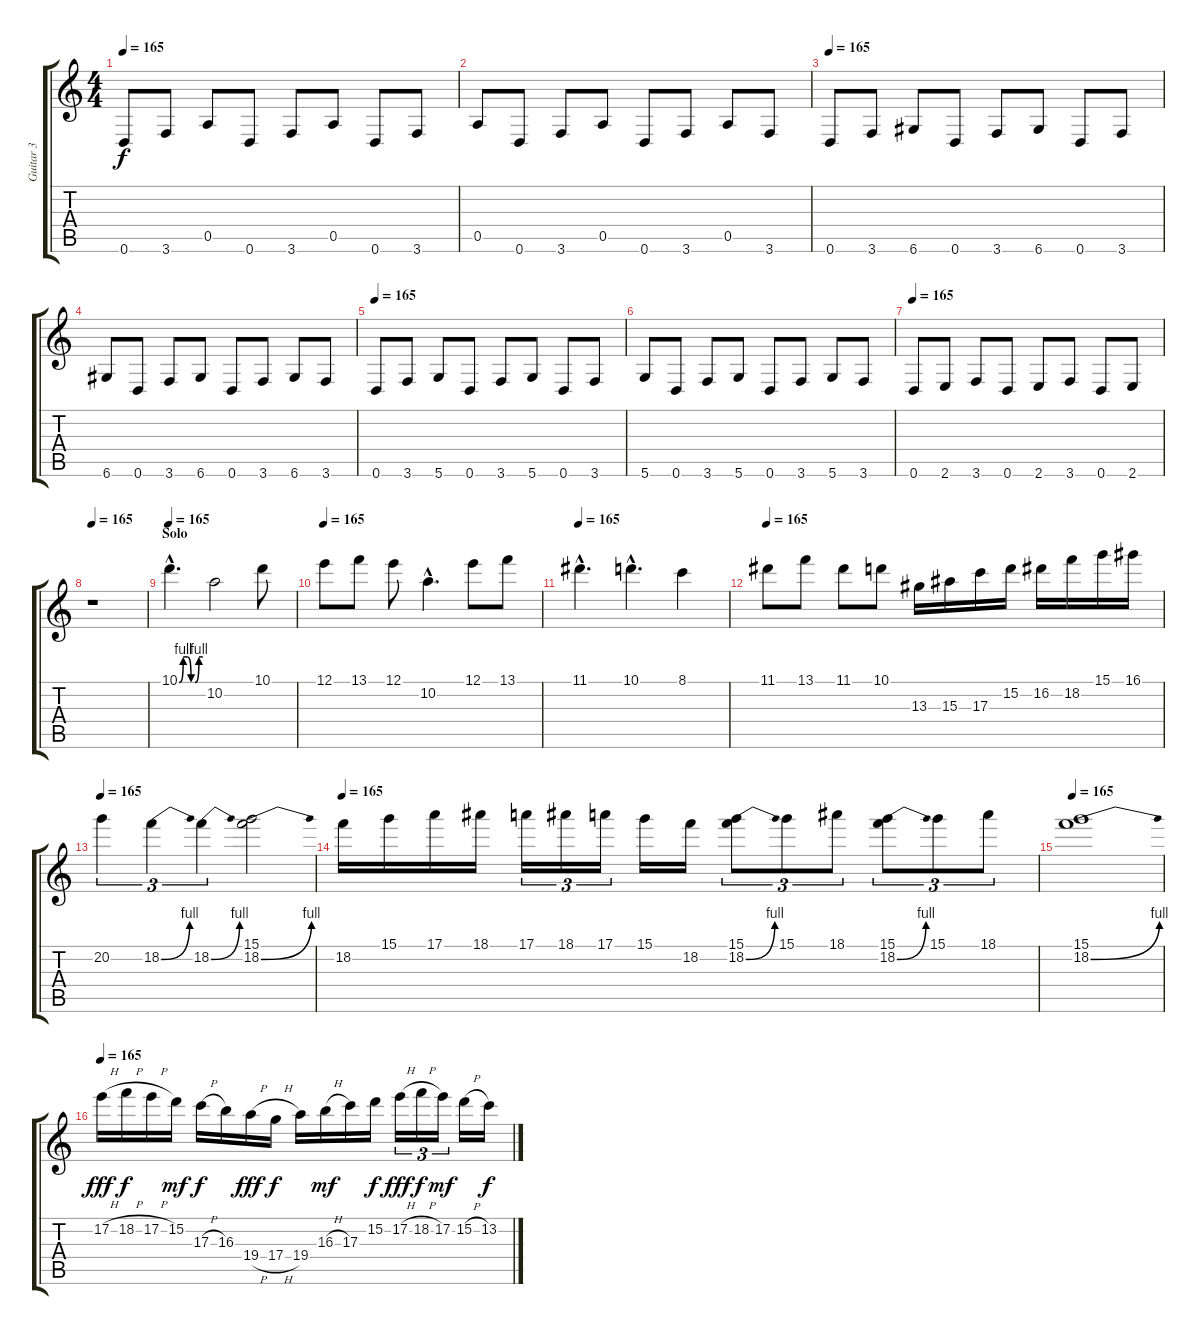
\track ("Guitar 3" "Guitar 3") {instrument distortionguitar}
\staff {score tabs}
\tuning (E4 B3 G3 D3 A2 D2) {hide}
\ts (4 4)
\tempo 165
\clef g2
\ks c
0.6.8{dy f} 3.6.8 0.5.8 0.6.8 3.6.8 0.5.8 0.6.8 3.6.8 |
0.5.8 0.6.8 3.6.8 0.5.8 0.6.8 3.6.8 0.5.8 3.6.8 |
\tempo 165
0.6.8 3.6.8 6.6.8 0.6.8 3.6.8 6.6.8 0.6.8 3.6.8 |
6.6.8 0.6.8 3.6.8 6.6.8 0.6.8 3.6.8 6.6.8 3.6.8 |
\tempo 165
0.6.8 3.6.8 5.6.8 0.6.8 3.6.8 5.6.8 0.6.8 3.6.8 |
5.6.8 0.6.8 3.6.8 5.6.8 0.6.8 3.6.8 5.6.8 3.6.8 |
\tempo 165
0.6.8 2.6.8 3.6.8 0.6.8 2.6.8 3.6.8 0.6.8 2.6.8 |
\tempo 165
r.1 |
\section ("" "Solo")
\tempo 165
10.1{be (custom 0 0 10 4 20 4 30 0 40 0 50 4 60 4) hac}.4{d} 10.2.2 10.1.8 |
\tempo 165
12.1.8 13.1.8 12.1.8 10.2{hac}.4{d} 12.1.8 13.1.8 |
\tempo 165
11.1{hac}.4{d} 10.1{hac}.4{d} 8.1.4 |
\tempo 165
11.1.8 13.1.8 11.1.8 10.1.8 13.3.16 15.3.16 17.3.16 15.2.16 16.2.16 18.2.16 15.1.16 16.1.16 |
\tempo 165
20.2.4{tu (3 2)} 18.2{be (bend 0 0 60 4)}.4{tu (3 2)} 18.2{be (bend 0 0 60 4)}.4{tu (3 2)} (15.1 18.2{be (bend 0 0 60 4)}).2 |
\tempo 165
18.2.16 15.1.16 17.1.16 18.1.16 17.1.16{tu (3 2)} 18.1.16{tu (3 2)} 17.1.16{tu (3 2)} 15.1.16 18.2.16 (15.1 18.2{be (bend 0 0 60 4)}).8{tu (3 2)} 15.1.8{tu (3 2)} 18.1.8{tu (3 2)} (15.1 18.2{be (bend 0 0 60 4)}).8{tu (3 2)} 15.1.8{tu (3 2)} 18.1.8{tu (3 2)} |
\tempo 165
(15.1 18.2{be (bend 0 0 60 4)}).1 |
\tempo 165
17.2{h}.16{dy fff} 18.2{h}.16{dy f} 17.2{h}.16 15.2.16{dy mf} 17.3{h}.16{dy f} 16.3.16 19.4{h}.16{dy fff} 17.4{h}.16{dy f} 19.4.16 16.3{h}.16{dy mf} 17.3.16 15.2.16{dy f} 17.2{h}.16{tu (3 2) dy fff} 18.2{h}.16{tu (3 2) dy f} 17.2.16{tu (3 2) dy mf} 15.2{h}.16 13.2.16{dy f}
